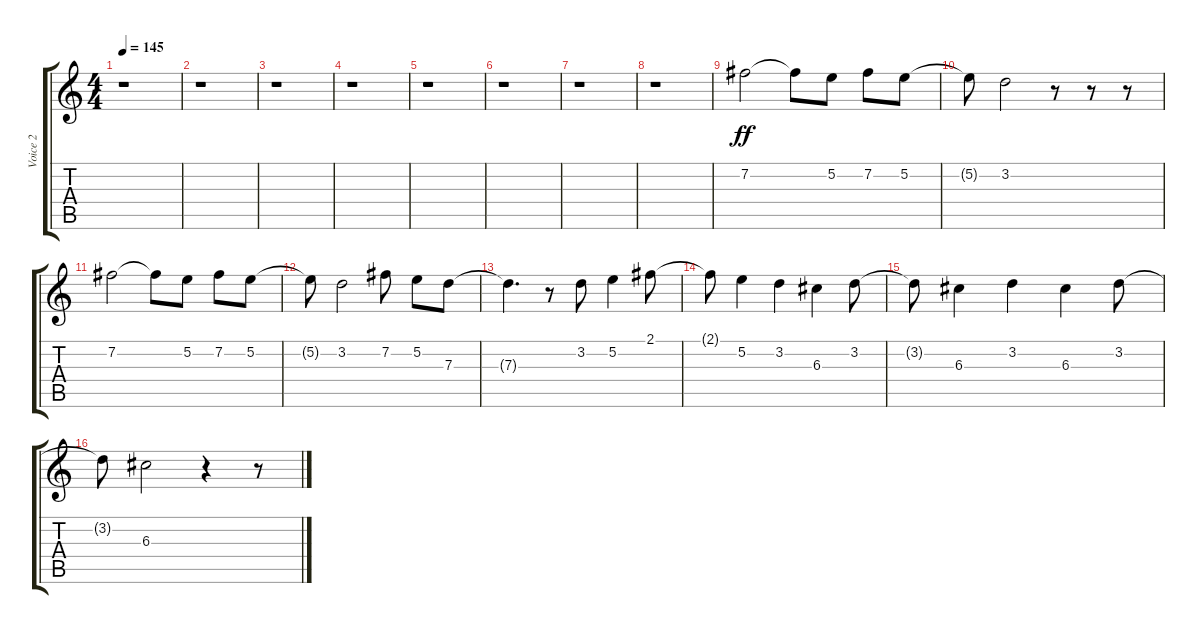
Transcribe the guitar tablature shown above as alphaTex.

\track ("Voice 2" "Voice 2") {instrument electricguitarjazz}
\staff {score tabs}
\tuning (E4 B3 G3 D3 A2 E2) {hide}
\ts (4 4)
\tempo 145
\clef g2
\ks c
r.1{dy ff} |
r.1 |
r.1 |
r.1 |
r.1 |
r.1 |
r.1 |
r.1 |
7.2.2 7.2{t}.8 5.2.8 7.2.8 5.2.8 |
5.2{t}.8 3.2.2 r.8 r.8 r.8 |
7.2.2 7.2{t}.8 5.2.8 7.2.8 5.2.8 |
5.2{t}.8 3.2.2 7.2.8 5.2.8 7.3.8 |
7.3{t}.4{d} r.8 3.2.8 5.2.4 2.1.8 |
2.1{t}.8 5.2.4 3.2.4 6.3.4 3.2.8 |
3.2{t}.8 6.3.4 3.2.4 6.3.4 3.2.8 |
3.2{t}.8 6.3.2 r.4 r.8
